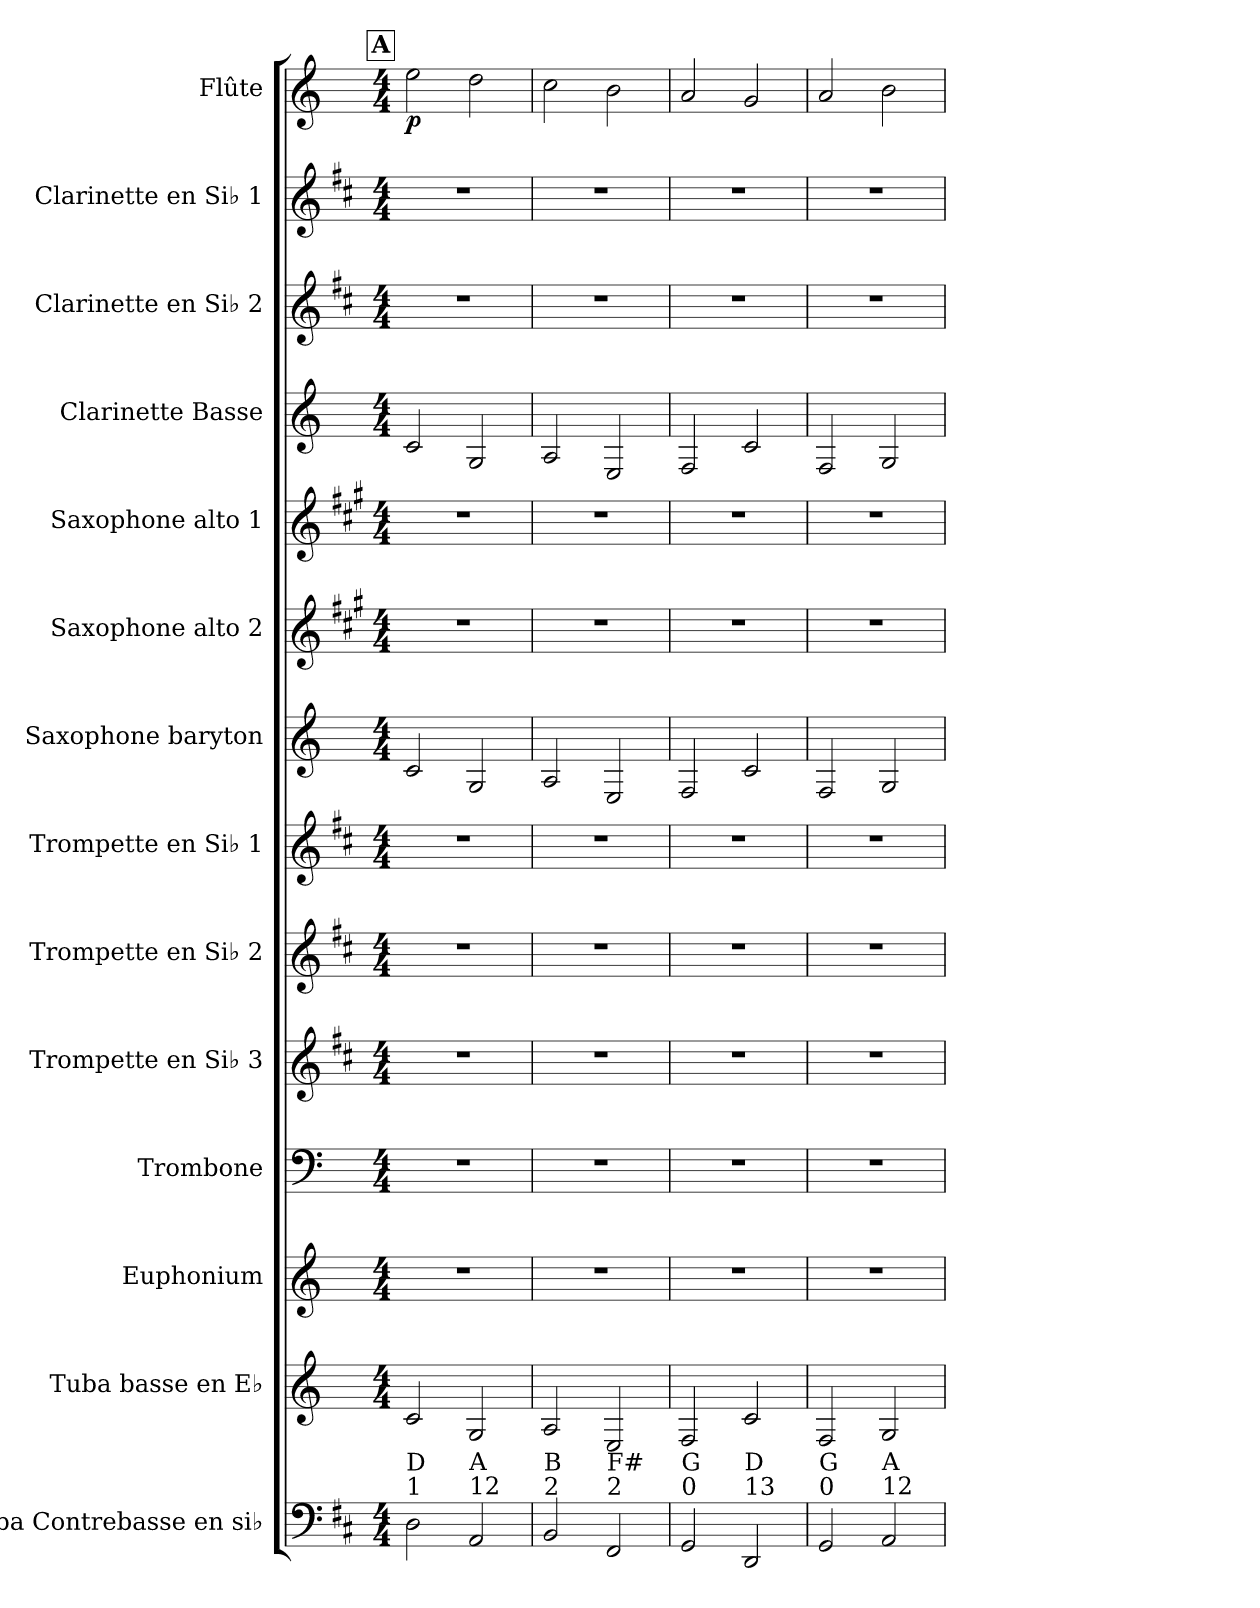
**kern	**kern	**kern	**kern	**kern	**kern	**kern	**kern	**kern	**kern	**kern	**kern	**kern	**kern	**dynam
*part14	*part13	*part12	*part11	*part10	*part9	*part8	*part7	*part6	*part5	*part4	*part3	*part2	*part1	*part1
*staff14	*staff13	*staff12	*staff11	*staff10	*staff9	*staff8	*staff7	*staff6	*staff5	*staff4	*staff3	*staff2	*staff1	*staff1
*I"Tuba Contrebasse en si♭	*I"Tuba basse en E♭	*I"Euphonium	*I"Trombone	*I"Trompette en Si♭ 3	*I"Trompette en Si♭ 2	*I"Trompette en Si♭ 1	*I"Saxophone baryton	*I"Saxophone alto 2	*I"Saxophone alto 1	*I"Clarinette Basse	*I"Clarinette en Si♭ 2	*I"Clarinette en Si♭ 1	*I"Flûte	*
*I'Tb. Cb. si♭	*I'Tb. Ba. en E♭	*I'Euph.	*I'Tbn.	*I'Tromp. en Si♭ 3	*I'Tromp. en Si♭ 2	*I'Tromp. en Si♭ 1	*I'Sax. Bar.	*I'Sax. A. 2	*I'Sax. A. 1	*I'Clar. Basse	*I'Clar. en Si♭ 2	*I'Clar. en Si♭ 1	*I'Fl.	*
*clefF4	*clefG2	*clefG2	*clefF4	*clefG2	*clefG2	*clefG2	*clefG2	*clefG2	*clefG2	*clefG2	*clefG2	*clefG2	*clefG2	*
*ITrd1c2	*ITrd12c21	*ITrd8c14	*	*ITrd1c2	*ITrd1c2	*ITrd1c2	*ITrd12c21	*ITrd5c9	*ITrd5c9	*ITrd8c14	*ITrd1c2	*ITrd1c2	*	*
*k[]	*k[]	*k[]	*k[]	*k[]	*k[]	*k[]	*k[]	*k[]	*k[]	*k[]	*k[]	*k[]	*k[]	*
*M4/4	*M4/4	*M4/4	*M4/4	*M4/4	*M4/4	*M4/4	*M4/4	*M4/4	*M4/4	*M4/4	*M4/4	*M4/4	*M4/4	*
!!LO:REH:place=s1:a:B:fs=14:t=A
=5	=5	=5	=5	=5	=5	=5	=5	=5	=5	=5	=5	=5	=5	=5
!LO:TX:a:t=1	!	!	!	!	!	!	!	!	!	!	!	!	!	!
!LO:TX:a:t=D	!	!	!	!	!	!	!	!	!	!	!	!	!	!
!	!	!	!	!	!	!	!	!	!	!	!	!	!	!LO:DY:b
2C\	2C/	1r	1r	1r	1r	1r	2C/	1r	1r	2C/	1r	1r	2ee\	p
!LO:TX:a:t=12	!	!	!	!	!	!	!	!	!	!	!	!	!	!
!LO:TX:a:t=A	!	!	!	!	!	!	!	!	!	!	!	!	!	!
2GG/	2GG/	.	.	.	.	.	2GG/	.	.	2GG/	.	.	2dd\	.
=6	=6	=6	=6	=6	=6	=6	=6	=6	=6	=6	=6	=6	=6	=6
!LO:TX:a:t=2	!	!	!	!	!	!	!	!	!	!	!	!	!	!
!LO:TX:a:t=B	!	!	!	!	!	!	!	!	!	!	!	!	!	!
2AA/	2AA/	1r	1r	1r	1r	1r	2AA/	1r	1r	2AA/	1r	1r	2cc\	.
!LO:TX:a:t=2	!	!	!	!	!	!	!	!	!	!	!	!	!	!
!LO:TX:a:t=F#	!	!	!	!	!	!	!	!	!	!	!	!	!	!
2EE/	2EE/	.	.	.	.	.	2EE/	.	.	2EE/	.	.	2b\	.
=7	=7	=7	=7	=7	=7	=7	=7	=7	=7	=7	=7	=7	=7	=7
!LO:TX:a:t=0	!	!	!	!	!	!	!	!	!	!	!	!	!	!
!LO:TX:a:t=G	!	!	!	!	!	!	!	!	!	!	!	!	!	!
2FF/	2FF/	1r	1r	1r	1r	1r	2FF/	1r	1r	2FF/	1r	1r	2a/	.
!LO:TX:a:t=13	!	!	!	!	!	!	!	!	!	!	!	!	!	!
!LO:TX:a:t=D	!	!	!	!	!	!	!	!	!	!	!	!	!	!
2CC/	2C/	.	.	.	.	.	2C/	.	.	2C/	.	.	2g/	.
=8	=8	=8	=8	=8	=8	=8	=8	=8	=8	=8	=8	=8	=8	=8
!LO:TX:a:t=0	!	!	!	!	!	!	!	!	!	!	!	!	!	!
!LO:TX:a:t=G	!	!	!	!	!	!	!	!	!	!	!	!	!	!
2FF/	2FF/	1r	1r	1r	1r	1r	2FF/	1r	1r	2FF/	1r	1r	2a/	.
!LO:TX:a:t=12	!	!	!	!	!	!	!	!	!	!	!	!	!	!
!LO:TX:a:t=A	!	!	!	!	!	!	!	!	!	!	!	!	!	!
2GG/	2GG/	.	.	.	.	.	2GG/	.	.	2GG/	.	.	2b\	.
=	=	=	=	=	=	=	=	=	=	=	=	=	=	=
*-	*-	*-	*-	*-	*-	*-	*-	*-	*-	*-	*-	*-	*-	*-
